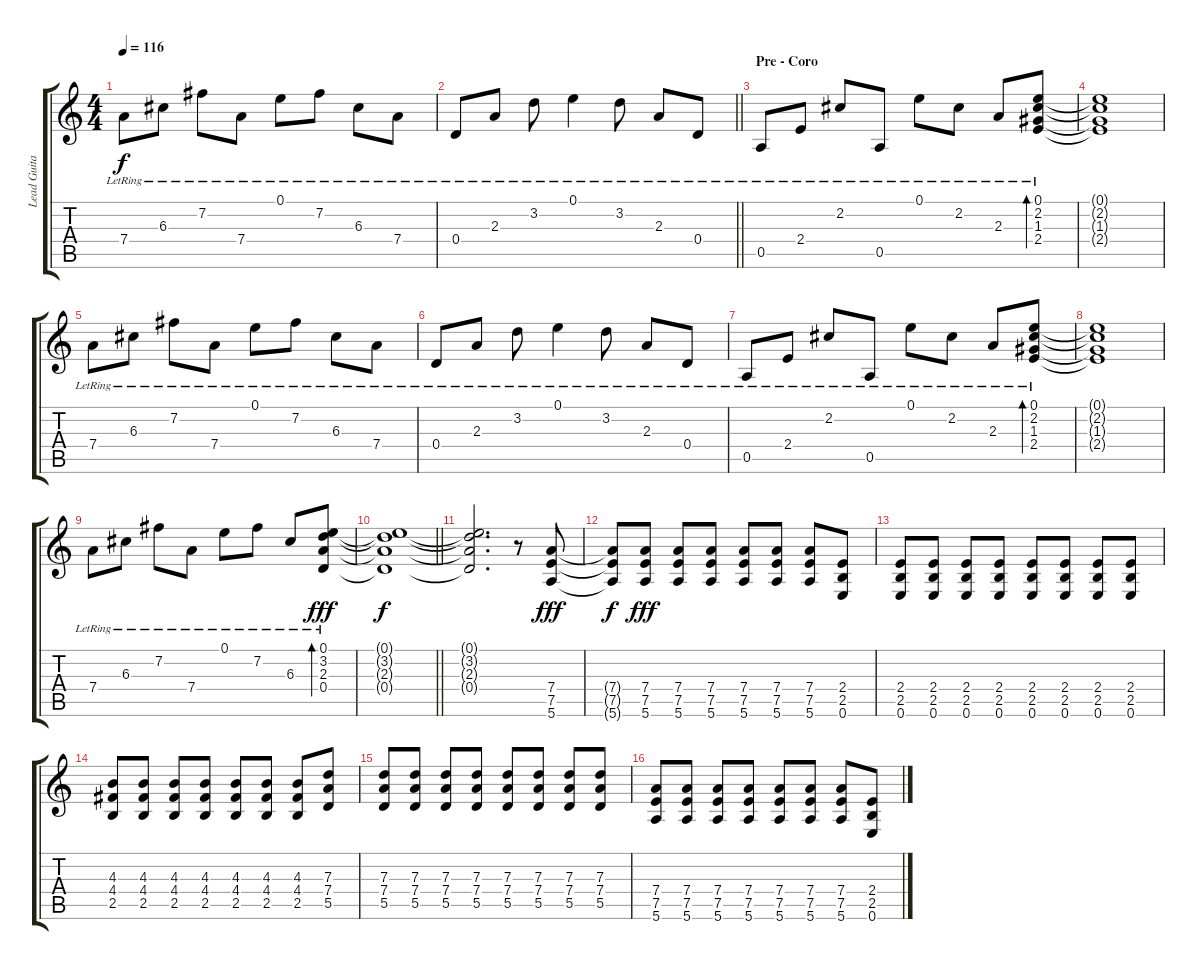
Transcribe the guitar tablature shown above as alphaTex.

\track ("Lead Guitar" "Lead Guita") {instrument electricguitarclean}
\staff {score tabs}
\tuning (E4 B3 G3 D3 A2 E2) {hide}
\ts (4 4)
\tempo 116
\clef g2
\ks c
7.4{lr}.8{dy f} 6.3{lr}.8 7.2{lr}.8 7.4{lr}.8 0.1{lr}.8 7.2{lr}.8 6.3{lr}.8 7.4{lr}.8 |
\barLineRight lightlight
0.4{lr}.8 2.3{lr}.8 3.2{lr}.8 0.1{lr}.4 3.2{lr}.8 2.3{lr}.8 0.4{lr}.8 |
\section ("" "Pre - Coro")
0.5{lr}.8 2.4{lr}.8 2.2{lr}.8 0.5{lr}.8 0.1{lr}.8 2.2{lr}.8 2.3{lr}.8 (0.1{lr} 2.2{lr} 1.3{lr} 2.4{lr}).8{bd 60} |
(0.1{t} 2.2{t} 1.3{t} 2.4{t}).1 |
7.4{lr}.8 6.3{lr}.8 7.2{lr}.8 7.4{lr}.8 0.1{lr}.8 7.2{lr}.8 6.3{lr}.8 7.4{lr}.8 |
0.4{lr}.8 2.3{lr}.8 3.2{lr}.8 0.1{lr}.4 3.2{lr}.8 2.3{lr}.8 0.4{lr}.8 |
0.5{lr}.8 2.4{lr}.8 2.2{lr}.8 0.5{lr}.8 0.1{lr}.8 2.2{lr}.8 2.3{lr}.8 (0.1{lr} 2.2{lr} 1.3{lr} 2.4{lr}).8{bd 60} |
(0.1{t} 2.2{t} 1.3{t} 2.4{t}).1 |
7.4{lr}.8 6.3{lr}.8 7.2{lr}.8 7.4{lr}.8 0.1{lr}.8 7.2{lr}.8 6.3{lr}.8 (0.1 3.2 2.3 0.4{lr}).8{bd 60 dy fff} |
\barLineRight lightlight
(0.1{t} 3.2{t} 2.3{t} 0.4{t}).1{dy f} |
(0.1{t} 3.2{t} 2.3{t} 0.4{t}).2{d volume 8 instrument distortionguitar} r.8 (7.4 7.5 5.6).8{dy fff} |
(7.4{t} 7.5{t} 5.6{t}).8{dy f} (7.4 7.5 5.6).8{dy fff} (7.4 7.5 5.6).8 (7.4 7.5 5.6).8 (7.4 7.5 5.6).8 (7.4 7.5 5.6).8 (7.4 7.5 5.6).8 (2.4 2.5 0.6).8 |
(2.4 2.5 0.6).8 (2.4 2.5 0.6).8 (2.4 2.5 0.6).8 (2.4 2.5 0.6).8 (2.4 2.5 0.6).8 (2.4 2.5 0.6).8 (2.4 2.5 0.6).8 (2.4 2.5 0.6).8 |
(4.3 4.4 2.5).8 (4.3 4.4 2.5).8 (4.3 4.4 2.5).8 (4.3 4.4 2.5).8 (4.3 4.4 2.5).8 (4.3 4.4 2.5).8 (4.3 4.4 2.5).8 (7.3 7.4 5.5).8 |
(7.3 7.4 5.5).8 (7.3 7.4 5.5).8 (7.3 7.4 5.5).8 (7.3 7.4 5.5).8 (7.3 7.4 5.5).8 (7.3 7.4 5.5).8 (7.3 7.4 5.5).8 (7.3 7.4 5.5).8 |
(7.4 7.5 5.6).8 (7.4 7.5 5.6).8 (7.4 7.5 5.6).8 (7.4 7.5 5.6).8 (7.4 7.5 5.6).8 (7.4 7.5 5.6).8 (7.4 7.5 5.6).8 (2.4 2.5 0.6).8
